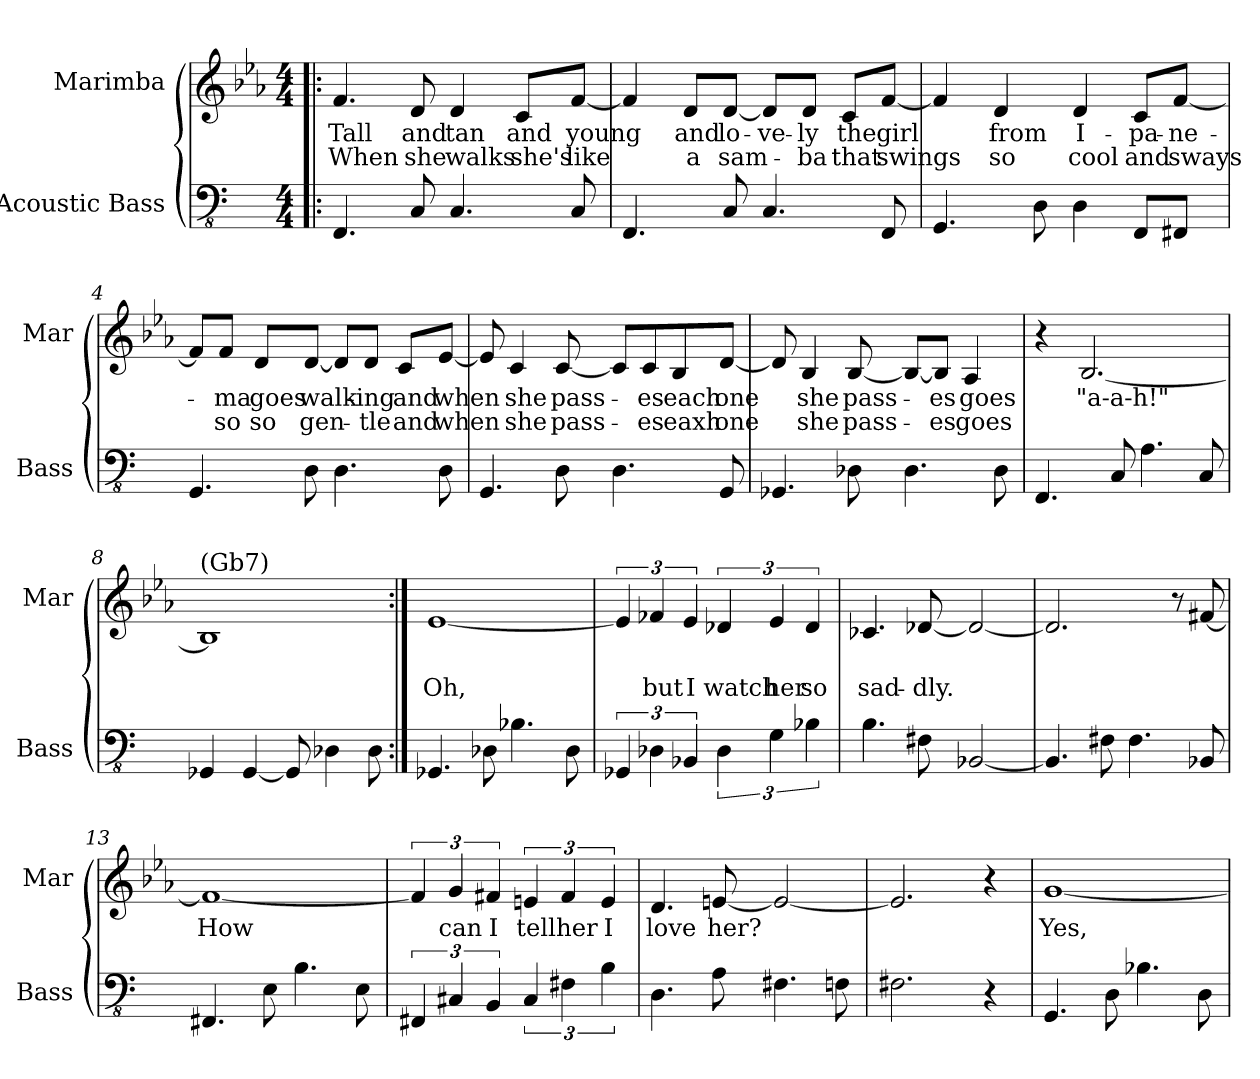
**kern	**kern	**text	**text
*part2	*part1	*part1	*part1
*staff2	*staff1	*staff1	*staff1
*I"Acoustic Bass	*I"Marimba	*	*
*I'Bass	*I'Mar	*	*
*clefFv4	*clefG2	*	*
*	*ITrd8c14	*	*
*k[]	*k[b-e-a-]	*	*
*C:	*E-:	*	*
*M4/4	*M4/4	*	*
=1!|:	=1!|:	=1!|:	=1!|:
4.FFF/	4.F/	Tall	When
8CC/	8D/	and	she
4.CC/	4D/	tan	walks
.	8C/L	and	she's
8CC/	[8F/J	young	like
=2	=2	=2	=2
4.FFF/	4F/]	.	.
.	8D/L	and	a
8CC/	[8D/J	lo-	sam-
4.CC/	8D/L]	-ve-	.
.	8D/J	-ly	-ba
.	8C/L	the	that
8FFF/	[8F/J	girl	swings
=3	=3	=3	=3
4.GGG/	4F/]	.	.
.	4D/	from	so
8DD\	.	.	.
4DD\	4D/	I-	cool
8FFF/L	8C/L	-pa-	and
8FFF#X/J	[8F/J	-ne-	sways
!!LO:LB:g=z
=4	=4	=4	=4
4.GGG/	8F/L]	.	.
.	8F/J	-ma	so
.	8D/L	goes	so
8DD\	[8D/J	walk-	gen-
4.DD\	8D/L]	.	.
.	8D/J	-ing	-tle
.	8C/L	and	and
8DD\	[8E-/J	when	when
=5	=5	=5	=5
4.GGG/	8E-/]	.	.
.	4C/	she	she
8DD\	[8C/	pass-	pass-
4.DD\	8C/L]	.	.
.	8C/	-es	-es
.	8BB-/	each	eaxh
8GGG/	[8D/J	one	one
!!LO:LB:g=z
=6	=6	=6	=6
4.GGG-X/	8D/]	.	.
.	4BB-/	she	she
8DD-X\	[8BB-/	pass-	pass-
4.DD-\	8BB-/L_	.	.
.	8BB-/J]	-es	-es
.	4AA-/	goes	goes
8DD-\	.	.	.
=7	=7	=7	=7
4.FFF/	4r	.	.
.	[2.BB-/	"a-a-h!"	.
8CC/	.	.	.
4.AA\	.	.	.
8CC/	.	.	.
=8	=8	=8	=8
!	!LO:TX:a:t=(Gb7)	!	!
4GGG-X/	1BB-]	.	.
[4GGG-/	.	.	.
8GGG-/]	.	.	.
4DD-X\	.	.	.
8DD-\	.	.	.
!!LO:LB:g=z
=9:|!	=9:|!	=9:|!	=9:|!
4.GGG-X/	[1E-	.	Oh,
8DD-X\	.	.	.
4.BB-X\	.	.	.
8DD-\	.	.	.
=10	=10	=10	=10
6GGG-X/	6E-/]	.	.
6DD-X\	6F-X/	.	but
6BBB-X/	6E-/	.	I
6DD-\	6D-X/	.	watch
6GG\	6E-/	.	her
6BB-X\	6D-/	.	so
=11	=11	=11	=11
4.BB\	4.C-X/	.	sad-
8FF#X\	[8D-X/	.	-dly.
[2BBB-X/	2D-/_	.	.
=12	=12	=12	=12
4.BBB-/]	2.D-/]	.	.
8FF#X\	.	.	.
4.FF#\	.	.	.
.	8r	.	.
8BBB-X/	[8F#X/	.	.
!!LO:LB:g=z
=13	=13	=13	=13
4.FFF#X/	1F#_	How	.
8EE\	.	.	.
4.BB\	.	.	.
8EE\	.	.	.
=14	=14	=14	=14
6FFF#X/	6F#/]	.	.
6CC#X/	6G/	can	.
6BBB/	6F#X/	I	.
6CC#/	6En/	tell	.
6FF#X\	6F#/	her	.
6BB\	6E/	I	.
=15	=15	=15	=15
4.DD\	4.D/	love	.
8AA\	[8En/	her?	.
4.FF#X\	2E/_	.	.
8FFn\	.	.	.
=16	=16	=16	=16
2.FF#X\	2.E/]	.	.
4r	4r	.	.
!!LO:PB:g=z
=17	=17	=17	=17
4.GGG/	[1G	Yes,	.
8DD\	.	.	.
4.BB-X\	.	.	.
8DD\	.	.	.
=	=	=	=
*-	*-	*-	*-
